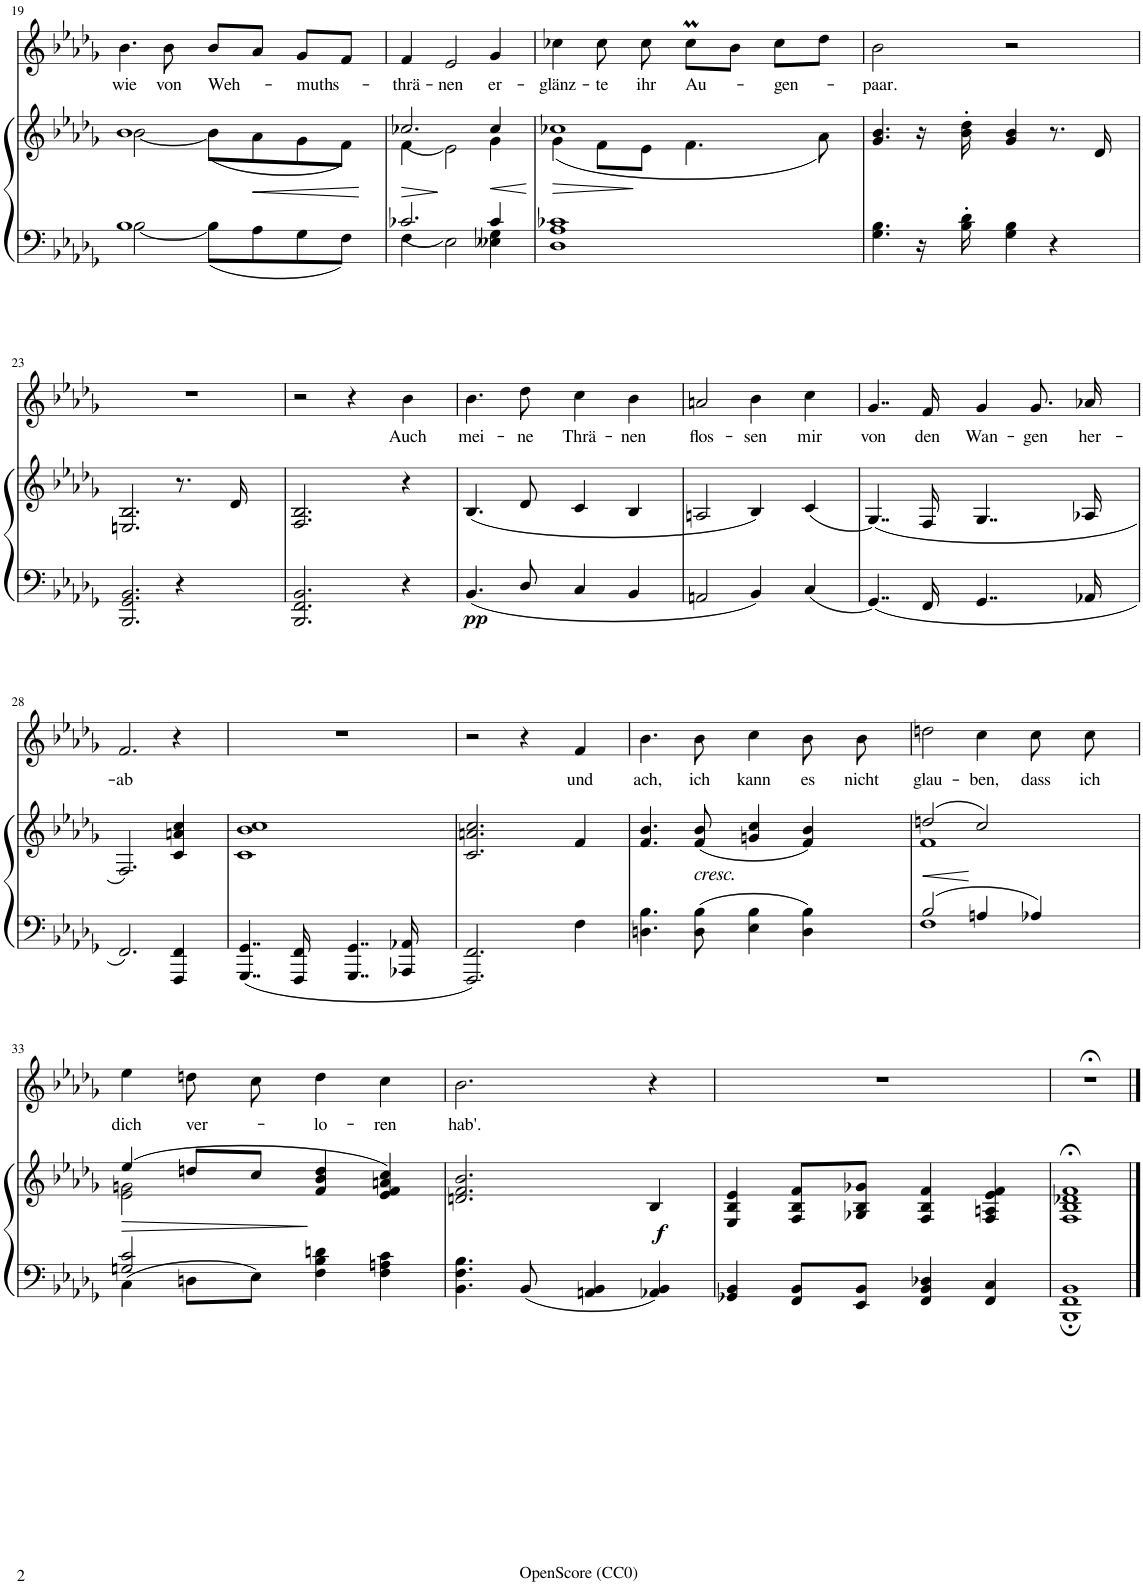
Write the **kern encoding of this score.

**kern	**kern	**dynam	**kern	**text
*part2	*part2	*part2	*part1	*part1
*staff3	*staff2	*staff2/3	*staff1	*staff1
*I"Piano	*	*	*I"Voice	*
*I'Pno	*	*	*	*
!!LO:PB:g=z
*clefF4	*clefG2	*	*clefG2	*
*k[b-e-a-d-g-]	*k[b-e-a-d-g-]	*	*k[b-e-a-d-g-]	*
*M2/2	*M2/2	*	*M2/2	*
*met(c|)	*met(c|)	*	*met(c|)	*
=19	=19	=19	=19	=19
*^	*^	*	*	*
!	!	!	!	!	!	!LO:LY:b
1B-	[2B-\	1b-	[2b-\	.	4.b-\	wie
!	!	!	!	!	!	!LO:LY:b
.	.	.	.	.	8b-\	von
!	!	!	!	!	!	!LO:LY:b
.	8B-\L]	.	(8b-\L]	.	8b-/L	Weh-
!	!	!	!	!LO:HP:b	!	!
.	8A-\	.	8a-\	<	8a-/J	.
!	!	!	!	!	!	!LO:LY:b
.	8G-\	.	8g-\	.	8g-/L	-muths-
.	8F\J	.	8f\J)	.	8f/J	.
=20	=20	=20	=20	=20	=20	=20
!	!	!	!	!LO:HP:b	!	!LO:LY:b
2.c-X/	4F\	2.cc-X/	(4f\	>	4f/	-thrä-
!	!	!	!	!	!	!LO:LY:b
.	2E-\	.	2e-\)	[	2e-/	-nen
!	!	!	!	!LO:HP:b	!	!LO:LY:b
4c-/	4E--X\ 4G-\	4cc-/	4g-\	<	4g-/	er-
*v	*v	*	*	*	*	*
*	*v	*v	*	*	*
.	.	[	.	.
=21	=21	=21	=21	=21
!	!	!LO:HP:b	!	!LO:LY:b
*	*^	*	*	*
1D- 1A- 1c-X	1cc-X	(4g-\	>	4cc-X\	-glänz-
!	!	!	!	!	!LO:LY:b
.	.	8f\L	.	8cc-\	-te
!	!	!	!	!	!LO:LY:b
.	.	8e-\J	]	8cc-\	ihr
!	!	!	!	!	!LO:LY:b
.	.	4.f\	.	8cc-M\L	Au-
.	.	.	.	8b-\J	.
!	!	!	!	!	!LO:LY:b
.	.	.	.	8cc-\L	-gen-
.	.	8a-\)	.	8dd-\J	.
=22	=22	=22	=22	=22	=22
!	!	!	!	!	!LO:LY:b
*	*v	*v	*	*	*
4.G-\ 4.B-\	4.g-/ 4.b-/	.	2b-\	-paar.
16r	16r	.	.	.
16B-\' 16d-\'	16b-\' 16dd-\'	.	.	.
4G-\ 4B-\	4g-/ 4b-/	.	2r	.
4r	8.r	.	.	.
.	16d-/	.	.	.
!!LO:LB:g=z
=23	=23	=23	=23	=23
2.BBB-/ 2.GG-/ 2.BB-/	2.En/ 2.B-/	.	1r	.
4r	8.r	.	.	.
.	16d-/	.	.	.
=24	=24	=24	=24	=24
2.BBB-/ 2.FF/ 2.BB-/	2.F/ 2.B-/	.	2r	.
.	.	.	4r	.
!	!	!	!	!LO:LY:b
4r	4r	.	4b-\	Auch
=25	=25	=25	=25	=25
!	!	!LO:DY:b=2	!	!LO:LY:b
4.BB-/	(4.B-/	pp	4.b-\	mei-
!	!	!	!	!LO:LY:b
8D-/	8d-/	.	8dd-\	-ne
!	!	!	!	!LO:LY:b
4C/	4c/	.	4cc\	Thrä-
!	!	!	!	!LO:LY:b
4BB-/	4B-/	.	4b-\	-nen
=26	=26	=26	=26	=26
!	!	!	!	!LO:LY:b
2AAn/	2An/	.	2an/	flos-
!	!	!	!	!LO:LY:b
4BB-/	4B-/)	.	4b-\	-sen
!	!	!	!	!LO:LY:b
4C/	(4c/	.	4cc\	mir
=27	=27	=27	=27	=27
!	!	!	!	!LO:LY:b
4..GG-/	(4..G-/)	.	4..g-/	von
!	!	!	!	!LO:LY:b
16FF/	16F/	.	16f/	den
!	!	!	!	!LO:LY:b
4..GG-/	4..G-/	.	4g-/	Wan-
!	!	!	!	!LO:LY:b
.	.	.	8.g-/	-gen
!	!	!	!	!LO:LY:b
16AA-X/	16A-X/	.	16a-X/	her-
!!LO:LB:g=z
=28	=28	=28	=28	=28
!	!	!	!	!LO:LY:b
2.FF/	2.F/)	.	2.f/	-ab
4FFF/ 4FF/	4c/ 4an/ 4cc/	.	4r	.
=29	=29	=29	=29	=29
4..GGG-/ 4..GG-/	1c 1b- 1cc	.	1r	.
16FFF/ 16FF/	.	.	.	.
4..GGG-/ 4..GG-/	.	.	.	.
16AAA-X/ 16AA-X/	.	.	.	.
=30	=30	=30	=30	=30
2.FFF/ 2.FF/	2.c/ 2.an/ 2.cc/	.	2r	.
.	.	.	4r	.
!	!	!	!	!LO:LY:b
4F\	4f/	.	4f/	und
=31	=31	=31	=31	=31
!	!	!	!	!LO:LY:b
4.Dn\ 4.B-\	4.f/ 4.b-/	.	4.b-\	ach,
!	!LO:TX:b:i:t=cresc.	!	!	!
!	!	!	!	!LO:LY:b
8D\ 8B-\	(8f/ 8b-/	.	8b-\	ich
!	!	!	!	!LO:LY:b
4E-\ 4B-\	4gn/ 4cc/	.	4cc\	kann
!	!	!	!	!LO:LY:b
4D\ 4B-\	4f/ 4b-/)	.	8b-\	es
!	!	!	!	!LO:LY:b
.	.	.	8b-\	nicht
=32	=32	=32	=32	=32
*^	*	*	*	*
!	!	!	!LO:HP:b	!	!LO:LY:b
*	*	*^	*	*	*
2B-/	1F	(2ddn/	1f	<	2ddn\	glau-
!	!	!	!	!	!	!LO:LY:b
4An/	.	2cc/)	.	]	4cc\	-ben,
!	!	!	!	!	!	!LO:LY:b
4A-X/	.	.	.	.	8cc\	dass
!	!	!	!	!	!	!LO:LY:b
.	.	.	.	.	8cc\	ich
!!LO:LB:g=z
=33	=33	=33	=33	=33	=33	=33
!	!	!	!	!	!	!LO:LY:b
4C\	2Gn/ 2c/	(4ee-/	2e-\ 2gn\	.	4ee-\	dich
!	!	!	!	!	!	!LO:LY:b
8Dn\L	.	8ddn/L	.	.	8ddn\	ver-
8E-\J	.	8cc/J	.	.	8cc\	.
!	!	!	!	!	!	!LO:LY:b
4F\ 4B-\ 4dn\	2ryy	4f/ 4b-/ 4dd/	2ryy	[	4dd\	-lo-
!	!	!	!	!	!	!LO:LY:b
4F\ 4An\ 4c\	.	4e-/ 4f/ 4an/ 4cc/)	.	.	4cc\	-ren
*v	*v	*	*	*	*	*
*	*v	*v	*	*	*
=34	=34	=34	=34	=34
!	!	!	!	!LO:LY:b
4.BB-\ 4.F\ 4.B-\	2.dn/ 2.f/ 2.b-/	.	2.b-\	hab'.
8BB-/	.	.	.	.
4AAn/ 4BB-/	.	.	.	.
!	!	!LO:DY:b	!	!
4AA-X/ 4BB-/	4B-/	f	4r	.
=35	=35	=35	=35	=35
4GG-X/ 4BB-/	4E-/ 4B-/ 4e-/	.	1r	.
8FF/ 8BB-/L	8F/ 8B-/ 8f/L	.	.	.
8EE-/ 8BB-/J	8G-X/ 8B-/ 8g-X/J	.	.	.
4FF/ 4BB-/ 4D-X/	4F/ 4B-/ 4f/	.	.	.
4FF/ 4C/	4F/ 4An/ 4e-/ 4f/	.	.	.
=36	=36	=36	=36	=36
1BBB-; 1FF; 1BB-;	1F;< 1B-;< 1d-X;< 1f;<	.	1r;<	.
==	==	==	==	==
*-	*-	*-	*-	*-
